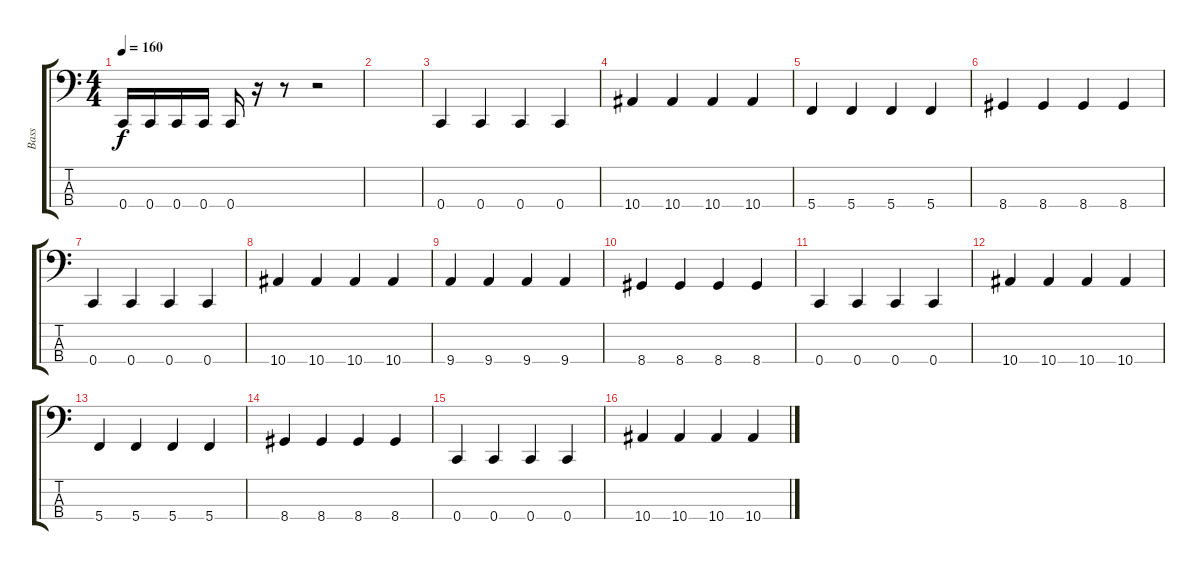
\track ("Bass" "Bass") {instrument electricbasspick}
\staff {score tabs}
\tuning (F2 C2 G1 C1) {hide}
\ts (4 4)
\tempo 160
\clef f4
\ks c
0.4.16{dy f} 0.4.16 0.4.16 0.4.16 0.4.16 r.16 r.8 r.2 |
|
0.4.4 0.4.4 0.4.4 0.4.4 |
10.4.4 10.4.4 10.4.4 10.4.4 |
5.4.4 5.4.4 5.4.4 5.4.4 |
8.4.4 8.4.4 8.4.4 8.4.4 |
0.4.4 0.4.4 0.4.4 0.4.4 |
10.4.4 10.4.4 10.4.4 10.4.4 |
9.4.4 9.4.4 9.4.4 9.4.4 |
8.4.4 8.4.4 8.4.4 8.4.4 |
0.4.4 0.4.4 0.4.4 0.4.4 |
10.4.4 10.4.4 10.4.4 10.4.4 |
5.4.4 5.4.4 5.4.4 5.4.4 |
8.4.4 8.4.4 8.4.4 8.4.4 |
0.4.4 0.4.4 0.4.4 0.4.4 |
10.4.4 10.4.4 10.4.4 10.4.4
